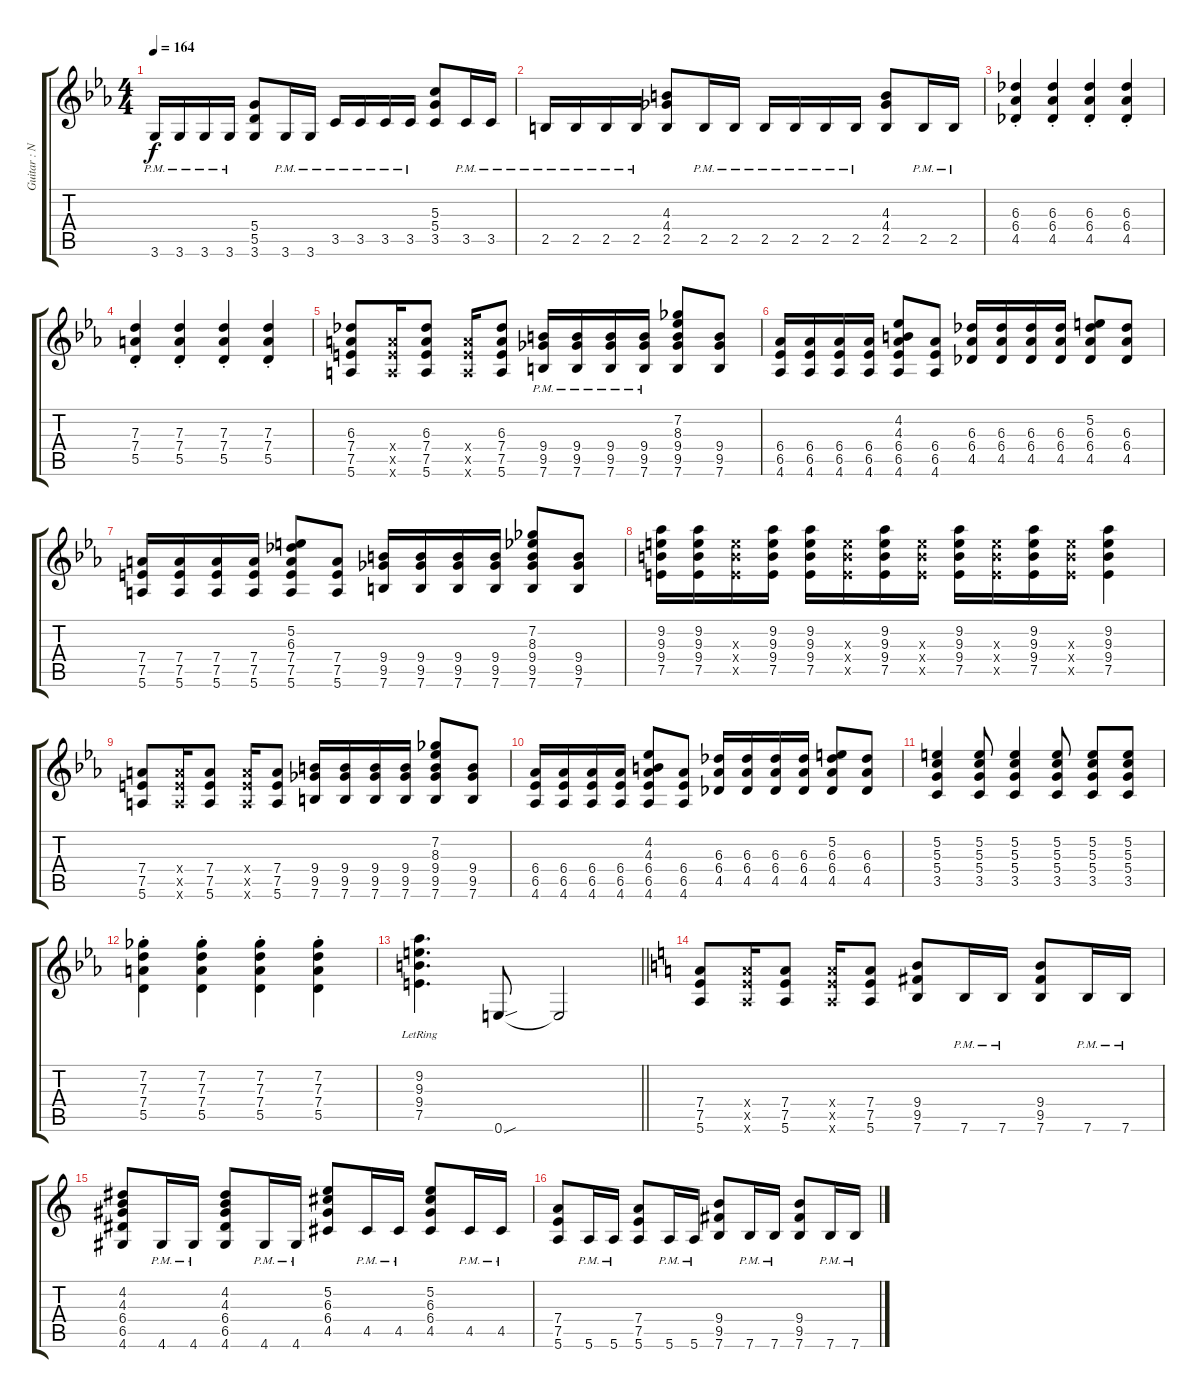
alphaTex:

\track ("Guitar : Nakano Azu - Nyan" "Guitar : N") {instrument overdrivenguitar}
\staff {score tabs}
\tuning (E4 B3 G3 D3 A2 E2) {hide}
\ts (4 4)
\tempo 164
\clef g2
\ks eb
3.6{pm}.16{dy f} 3.6{pm}.16 3.6{pm}.16 3.6{pm}.16 (5.4 5.5 3.6).8 3.6{pm}.16 3.6{pm}.16 3.5{pm}.16 3.5{pm}.16 3.5{pm}.16 3.5{pm}.16 (5.3 5.4 3.5).8 3.5{pm}.16 3.5{pm}.16 |
2.5{pm}.16 2.5{pm}.16 2.5{pm}.16 2.5{pm}.16 (4.3 4.4 2.5).8 2.5{pm}.16 2.5{pm}.16 2.5{pm}.16 2.5{pm}.16 2.5{pm}.16 2.5{pm}.16 (4.3 4.4 2.5).8 2.5{pm}.16 2.5{pm}.16 |
(6.3{st} 6.4{st} 4.5{st}).4 (6.3{st} 6.4{st} 4.5{st}).4 (6.3{st} 6.4{st} 4.5{st}).4 (6.3{st} 6.4{st} 4.5{st}).4 |
(7.3{st} 7.4{st} 5.5{st}).4 (7.3{st} 7.4{st} 5.5{st}).4 (7.3{st} 7.4{st} 5.5{st}).4 (7.3{st} 7.4{st} 5.5{st}).4 |
(6.3 7.4 7.5 5.6).8 (7.4{x} 7.5{x} 5.6{x}).16 (6.3 7.4 7.5 5.6).8 (7.4{x} 7.5{x} 5.6{x}).16 (6.3 7.4 7.5 5.6).8 (9.4{pm} 9.5{pm} 7.6{pm}).16 (9.4{pm} 9.5{pm} 7.6{pm}).16 (9.4{pm} 9.5{pm} 7.6{pm}).16 (9.4{pm} 9.5{pm} 7.6{pm}).16 (7.2 8.3 9.4 9.5 7.6).8 (9.4 9.5 7.6).8 |
(6.4 6.5 4.6).16 (6.4 6.5 4.6).16 (6.4 6.5 4.6).16 (6.4 6.5 4.6).16 (4.2 4.3 6.4 6.5 4.6).8 (6.4 6.5 4.6).8 (6.3 6.4 4.5).16 (6.3 6.4 4.5).16 (6.3 6.4 4.5).16 (6.3 6.4 4.5).16 (5.2 6.3 6.4 4.5).8 (6.3 6.4 4.5).8 |
(7.4 7.5 5.6).16 (7.4 7.5 5.6).16 (7.4 7.5 5.6).16 (7.4 7.5 5.6).16 (5.2 6.3 7.4 7.5 5.6).8 (7.4 7.5 5.6).8 (9.4 9.5 7.6).16 (9.4 9.5 7.6).16 (9.4 9.5 7.6).16 (9.4 9.5 7.6).16 (7.2 8.3 9.4 9.5 7.6).8 (9.4 9.5 7.6).8 |
(9.2 9.3 9.4 7.5).16 (9.2 9.3 9.4 7.5).16 (9.3{x} 9.4{x} 7.5{x}).16 (9.2 9.3 9.4 7.5).16 (9.2 9.3 9.4 7.5).16 (9.3{x} 9.4{x} 7.5{x}).16 (9.2 9.3 9.4 7.5).16 (9.3{x} 9.4{x} 7.5{x}).16 (9.2 9.3 9.4 7.5).16 (9.3{x} 9.4{x} 7.5{x}).16 (9.2 9.3 9.4 7.5).16 (9.3{x} 9.4{x} 7.5{x}).16 (9.2 9.3 9.4 7.5).4 |
(7.4 7.5 5.6).8 (7.4{x} 7.5{x} 5.6{x}).16 (7.4 7.5 5.6).8 (7.4{x} 7.5{x} 5.6{x}).16 (7.4 7.5 5.6).8 (9.4 9.5 7.6).16 (9.4 9.5 7.6).16 (9.4 9.5 7.6).16 (9.4 9.5 7.6).16 (7.2 8.3 9.4 9.5 7.6).8 (9.4 9.5 7.6).8 |
(6.4 6.5 4.6).16 (6.4 6.5 4.6).16 (6.4 6.5 4.6).16 (6.4 6.5 4.6).16 (4.2 4.3 6.4 6.5 4.6).8 (6.4 6.5 4.6).8 (6.3 6.4 4.5).16 (6.3 6.4 4.5).16 (6.3 6.4 4.5).16 (6.3 6.4 4.5).16 (5.2 6.3 6.4 4.5).8 (6.3 6.4 4.5).8 |
(5.2 5.3 5.4 3.5).4 (5.2 5.3 5.4 3.5).8 (5.2 5.3 5.4 3.5).4 (5.2 5.3 5.4 3.5).8 (5.2 5.3 5.4 3.5).8 (5.2 5.3 5.4 3.5).8 |
(7.2{st} 7.3{st} 7.4{st} 5.5{st}).4 (7.2{st} 7.3{st} 7.4{st} 5.5{st}).4 (7.2{st} 7.3{st} 7.4{st} 5.5{st}).4 (7.2{st} 7.3{st} 7.4{st} 5.5{st}).4 |
\barLineRight lightlight
(9.2{lr} 9.3{lr} 9.4{lr} 7.5{lr}).4{d} 0.6{sou}.8 0.6{t}.2 |
\ks c
(7.4 7.5 5.6).8 (7.4{x} 7.5{x} 5.6{x}).16 (7.4 7.5 5.6).8 (7.4{x} 7.5{x} 5.6{x}).16 (7.4 7.5 5.6).8 (9.4 9.5 7.6).8 7.6{pm}.16 7.6{pm}.16 (9.4 9.5 7.6).8 7.6{pm}.16 7.6{pm}.16 |
(4.2 4.3 6.4 6.5 4.6).8 4.6{pm}.16 4.6{pm}.16 (4.2 4.3 6.4 6.5 4.6).8 4.6{pm}.16 4.6{pm}.16 (5.2 6.3 6.4 4.5).8 4.5{pm}.16 4.5{pm}.16 (5.2 6.3 6.4 4.5).8 4.5{pm}.16 4.5{pm}.16 |
(7.4 7.5 5.6).8 5.6{pm}.16 5.6{pm}.16 (7.4 7.5 5.6).8 5.6{pm}.16 5.6{pm}.16 (9.4 9.5 7.6).8 7.6{pm}.16 7.6{pm}.16 (9.4 9.5 7.6).8 7.6{pm}.16 7.6{pm}.16
